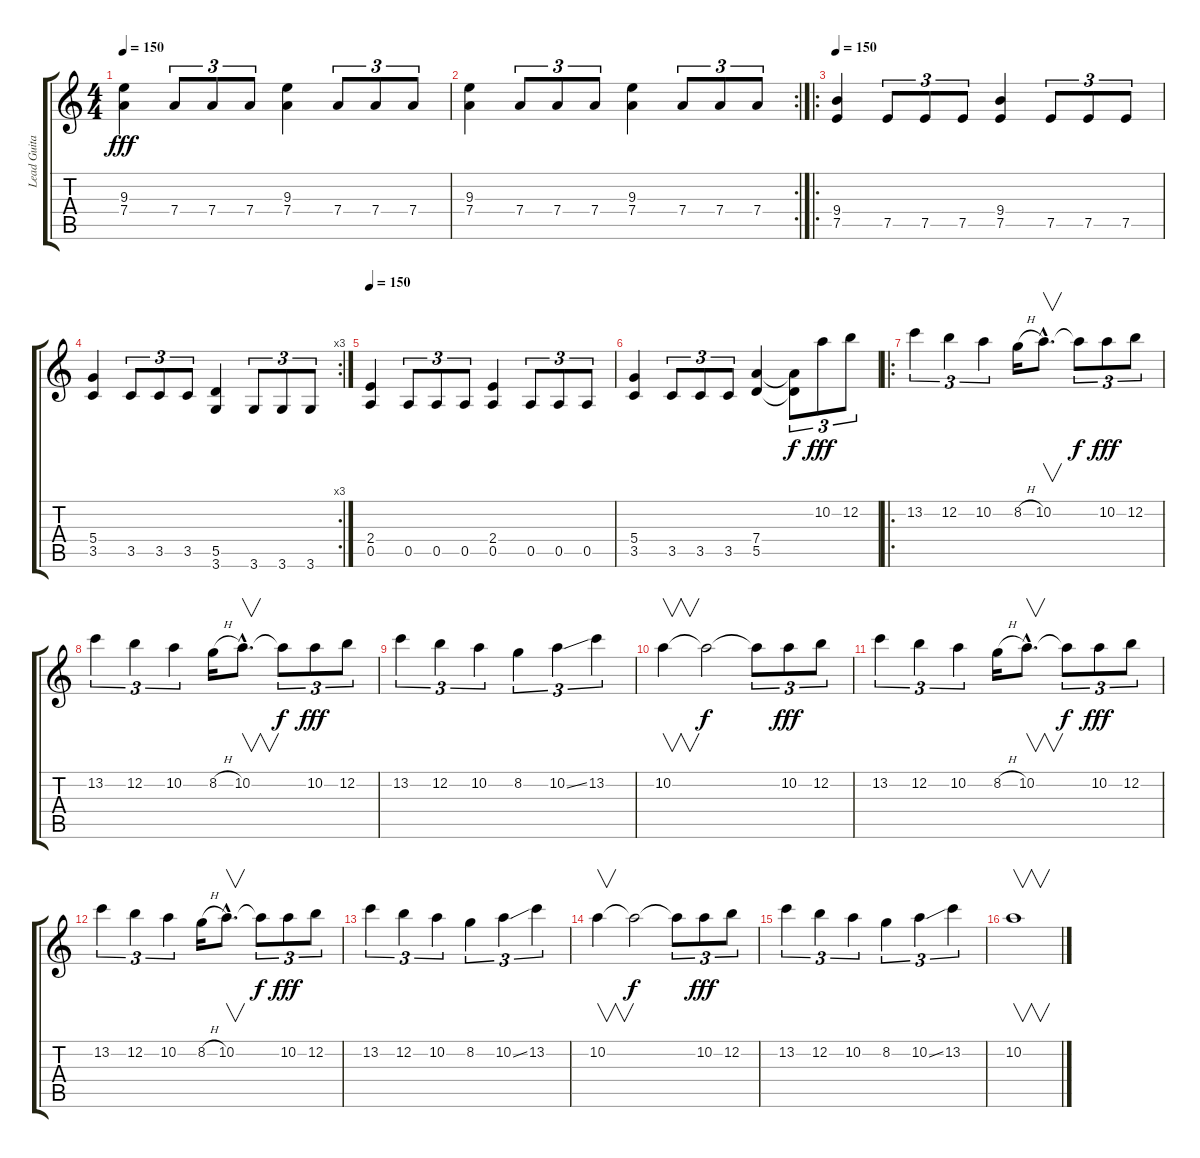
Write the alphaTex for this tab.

\track ("Lead Guitar" "Lead Guita") {instrument distortionguitar}
\staff {score tabs}
\tuning (E4 B3 G3 D3 A2 E2) {hide}
\ts (4 4)
\tempo 150
\clef g2
\ks c
(9.3 7.4).4{dy fff} 7.4.8{tu (3 2)} 7.4.8{tu (3 2)} 7.4.8{tu (3 2)} (9.3 7.4).4 7.4.8{tu (3 2)} 7.4.8{tu (3 2)} 7.4.8{tu (3 2)} |
\rc 2
(9.3 7.4).4 7.4.8{tu (3 2)} 7.4.8{tu (3 2)} 7.4.8{tu (3 2)} (9.3 7.4).4 7.4.8{tu (3 2)} 7.4.8{tu (3 2)} 7.4.8{tu (3 2)} |
\ro
\tempo 150
(9.4 7.5).4{instrument distortionguitar} 7.5.8{tu (3 2)} 7.5.8{tu (3 2)} 7.5.8{tu (3 2)} (9.4 7.5).4 7.5.8{tu (3 2)} 7.5.8{tu (3 2)} 7.5.8{tu (3 2)} |
\rc 3
(5.4 3.5).4 3.5.8{tu (3 2)} 3.5.8{tu (3 2)} 3.5.8{tu (3 2)} (5.5 3.6).4 3.6.8{tu (3 2)} 3.6.8{tu (3 2)} 3.6.8{tu (3 2)} |
\tempo 150
(2.4 0.5).4{instrument distortionguitar} 0.5.8{tu (3 2)} 0.5.8{tu (3 2)} 0.5.8{tu (3 2)} (2.4 0.5).4 0.5.8{tu (3 2)} 0.5.8{tu (3 2)} 0.5.8{tu (3 2)} |
(5.4 3.5).4 3.5.8{tu (3 2)} 3.5.8{tu (3 2)} 3.5.8{tu (3 2)} (7.4 5.5).4 (7.4{t} 5.5{t}).8{tu (3 2) dy f} 10.2.8{tu (3 2) dy fff} 12.2.8{tu (3 2)} |
\ro
13.2.4{tu (3 2)} 12.2.4{tu (3 2)} 10.2.4{tu (3 2)} 8.2{h}.16 10.2{hac}.8{v d} 10.2{t}.8{tu (3 2) dy f} 10.2.8{tu (3 2) dy fff} 12.2.8{tu (3 2)} |
13.2.4{tu (3 2)} 12.2.4{tu (3 2)} 10.2.4{tu (3 2)} 8.2{h}.16 10.2{hac}.8{v d} 10.2{t}.8{tu (3 2) dy f} 10.2.8{tu (3 2) dy fff} 12.2.8{tu (3 2)} |
13.2.4{tu (3 2)} 12.2.4{tu (3 2)} 10.2.4{tu (3 2)} 8.2.4{tu (3 2)} 10.2{ss}.4{tu (3 2)} 13.2.4{tu (3 2)} |
10.2.4{v} 10.2{t}.2{dy f} 10.2{t}.8{tu (3 2)} 10.2.8{tu (3 2) dy fff} 12.2.8{tu (3 2)} |
13.2.4{tu (3 2)} 12.2.4{tu (3 2)} 10.2.4{tu (3 2)} 8.2{h}.16 10.2{hac}.8{v d} 10.2{t}.8{tu (3 2) dy f} 10.2.8{tu (3 2) dy fff} 12.2.8{tu (3 2)} |
13.2.4{tu (3 2)} 12.2.4{tu (3 2)} 10.2.4{tu (3 2)} 8.2{h}.16 10.2{hac}.8{v d} 10.2{t}.8{tu (3 2) dy f} 10.2.8{tu (3 2) dy fff} 12.2.8{tu (3 2)} |
13.2.4{tu (3 2)} 12.2.4{tu (3 2)} 10.2.4{tu (3 2)} 8.2.4{tu (3 2)} 10.2{ss}.4{tu (3 2)} 13.2.4{tu (3 2)} |
10.2.4{v} 10.2{t}.2{dy f} 10.2{t}.8{tu (3 2)} 10.2.8{tu (3 2) dy fff} 12.2.8{tu (3 2)} |
13.2.4{tu (3 2)} 12.2.4{tu (3 2)} 10.2.4{tu (3 2)} 8.2.4{tu (3 2)} 10.2{ss}.4{tu (3 2)} 13.2.4{tu (3 2)} |
10.2.1{v}
